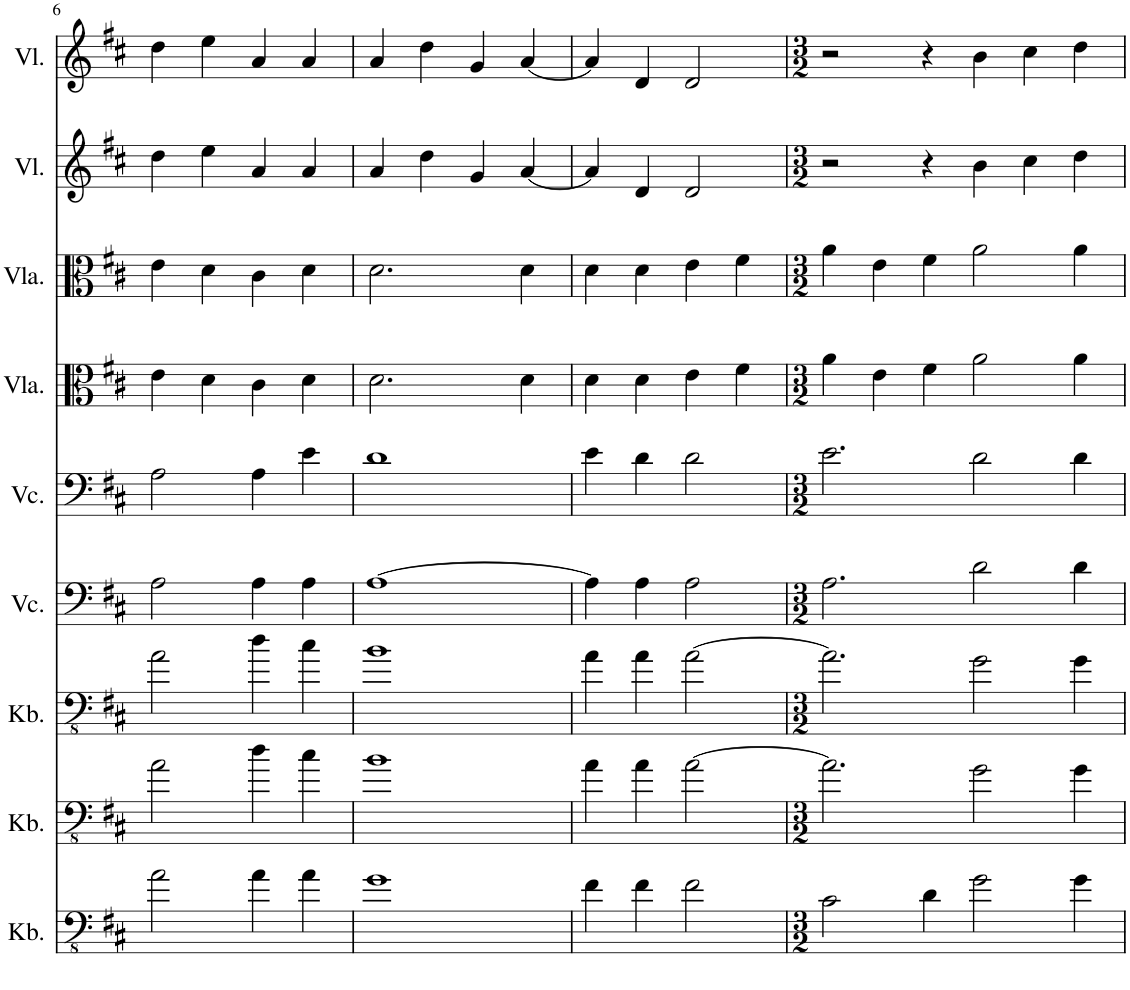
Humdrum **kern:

**kern	**kern	**kern	**kern	**kern	**kern	**kern	**kern	**kern
*part9	*part8	*part7	*part6	*part5	*part4	*part3	*part2	*part1
*staff9	*staff8	*staff7	*staff6	*staff5	*staff4	*staff3	*staff2	*staff1
*I"Kontrabass, Bass 3	*I"Kontrabass, Bass 2	*I"Kontrabass, Bass 1	*I"Violoncello, Tenor 2	*I"Violoncello, Tenor 1	*I"Bratsche, Alt 2	*I"Bratsche, Alt 1	*I"Violine, Sopran 2	*I"Violine, Sopran 1
*I'Kb.	*I'Kb.	*I'Kb.	*I'Vc.	*I'Vc.	*	*	*I'Vl.	*I'Vl.
!!LO:PB:g=z
*clefFv4	*clefFv4	*clefFv4	*clefF4	*clefF4	*clefC3	*clefC3	*clefG2	*clefG2
*Trd7c12	*Trd7c12	*Trd7c12	*	*	*	*	*	*
*k[f#c#]	*k[f#c#]	*k[f#c#]	*k[f#c#]	*k[f#c#]	*k[f#c#]	*k[f#c#]	*k[f#c#]	*k[f#c#]
*M4/4	*M4/4	*M4/4	*M4/4	*M4/4	*M4/4	*M4/4	*M4/4	*M4/4
=6	=6	=6	=6	=6	=6	=6	=6	=6
2A\	2A\	2A\	2A\	2A\	4e\	4e\	4dd\	4dd\
.	.	.	.	.	4d\	4d\	4ee\	4ee\
4A\	4d\	4d\	4A\	4A\	4c#\	4c#\	4a/	4a/
4A\	4c#\	4c#\	4A\	4e\	4d\	4d\	4a/	4a/
=7	=7	=7	=7	=7	=7	=7	=7	=7
1G	1B	1B	[1A	1d	2.d\	2.d\	4a/	4a/
.	.	.	.	.	.	.	4dd\	4dd\
.	.	.	.	.	.	.	4g/	4g/
.	.	.	.	.	4d\	4d\	[4a/	[4a/
=8	=8	=8	=8	=8	=8	=8	=8	=8
4F#\	4A\	4A\	4A\]	4e\	4d\	4d\	4a/]	4a/]
4F#\	4A\	4A\	4A\	4d\	4d\	4d\	4d/	4d/
2F#\	[2A\	[2A\	2A\	2d\	4e\	4e\	2d/	2d/
.	.	.	.	.	4f#\	4f#\	.	.
=9	=9	=9	=9	=9	=9	=9	=9	=9
*M3/2	*M3/2	*M3/2	*M3/2	*M3/2	*M3/2	*M3/2	*M3/2	*M3/2
2C#\	2.A\]	2.A\]	2.A\	2.e\	4a\	4a\	2r	2r
.	.	.	.	.	4e\	4e\	.	.
4D\	.	.	.	.	4f#\	4f#\	4r	4r
2G\	2G\	2G\	2d\	2d\	2a\	2a\	4b\	4b\
.	.	.	.	.	.	.	4cc#\	4cc#\
4G\	4G\	4G\	4d\	4d\	4a\	4a\	4dd\	4dd\
=	=	=	=	=	=	=	=	=
*-	*-	*-	*-	*-	*-	*-	*-	*-
